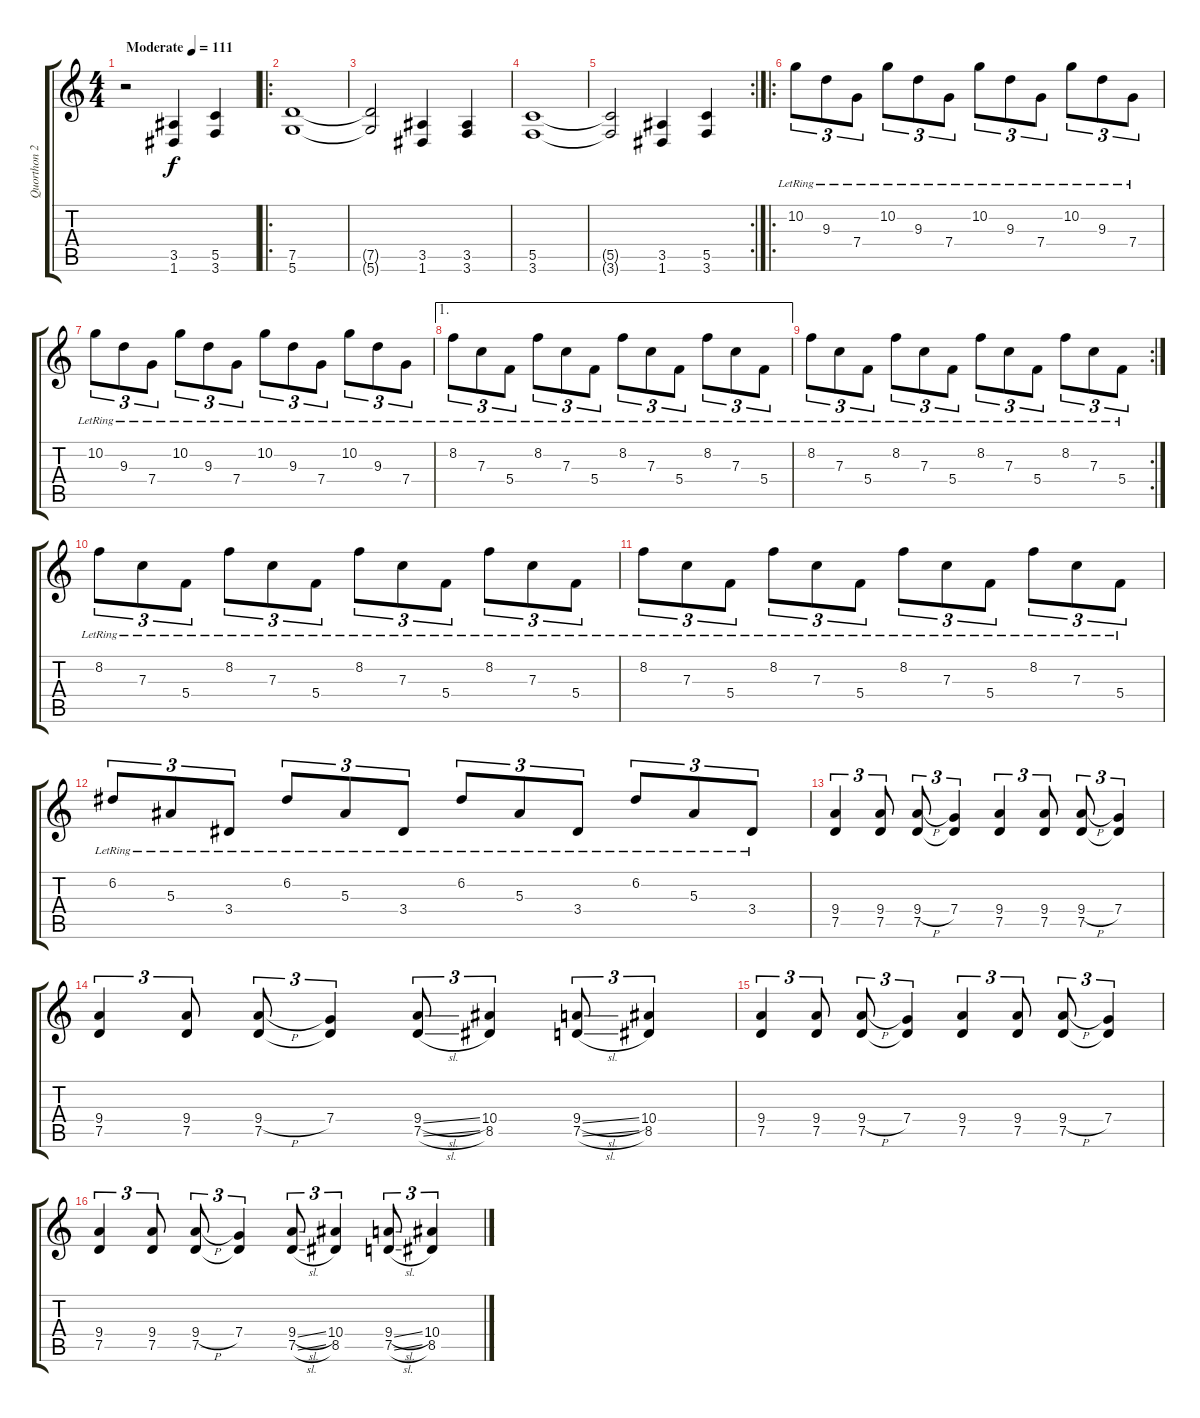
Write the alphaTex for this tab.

\track ("Quorthon 2" "Quorthon 2") {instrument distortionguitar}
\staff {score tabs}
\tuning (D4 A3 F3 C3 G2 D2) {hide}
\ts (4 4)
\tempo (111 "Moderate")
\clef g2
\ks c
r.2{dy f instrument distortionguitar} (3.5 1.6).4 (5.5 3.6).4 |
\ro
(7.5 5.6).1 |
(7.5{t} 5.6{t}).2 (3.5 1.6).4 (3.5 3.6).4 |
(5.5 3.6).1 |
\rc 2
(5.5{t} 3.6{t}).2 (3.5 1.6).4 (5.5 3.6).4 |
\ro
10.2{lr}.8{tu (3 2) instrument electricguitarclean} 9.3{lr}.8{tu (3 2)} 7.4{lr}.8{tu (3 2)} 10.2{lr}.8{tu (3 2)} 9.3{lr}.8{tu (3 2)} 7.4{lr}.8{tu (3 2)} 10.2{lr}.8{tu (3 2)} 9.3{lr}.8{tu (3 2)} 7.4{lr}.8{tu (3 2)} 10.2{lr}.8{tu (3 2)} 9.3{lr}.8{tu (3 2)} 7.4{lr}.8{tu (3 2)} |
10.2{lr}.8{tu (3 2)} 9.3{lr}.8{tu (3 2)} 7.4{lr}.8{tu (3 2)} 10.2{lr}.8{tu (3 2)} 9.3{lr}.8{tu (3 2)} 7.4{lr}.8{tu (3 2)} 10.2{lr}.8{tu (3 2)} 9.3{lr}.8{tu (3 2)} 7.4{lr}.8{tu (3 2)} 10.2{lr}.8{tu (3 2)} 9.3{lr}.8{tu (3 2)} 7.4{lr}.8{tu (3 2)} |
\ae 1
8.2{lr}.8{tu (3 2)} 7.3{lr}.8{tu (3 2)} 5.4{lr}.8{tu (3 2)} 8.2{lr}.8{tu (3 2)} 7.3{lr}.8{tu (3 2)} 5.4{lr}.8{tu (3 2)} 8.2{lr}.8{tu (3 2)} 7.3{lr}.8{tu (3 2)} 5.4{lr}.8{tu (3 2)} 8.2{lr}.8{tu (3 2)} 7.3{lr}.8{tu (3 2)} 5.4{lr}.8{tu (3 2)} |
\rc 2
8.2{lr}.8{tu (3 2)} 7.3{lr}.8{tu (3 2)} 5.4{lr}.8{tu (3 2)} 8.2{lr}.8{tu (3 2)} 7.3{lr}.8{tu (3 2)} 5.4{lr}.8{tu (3 2)} 8.2{lr}.8{tu (3 2)} 7.3{lr}.8{tu (3 2)} 5.4{lr}.8{tu (3 2)} 8.2{lr}.8{tu (3 2)} 7.3{lr}.8{tu (3 2)} 5.4{lr}.8{tu (3 2)} |
8.2{lr}.8{tu (3 2)} 7.3{lr}.8{tu (3 2)} 5.4{lr}.8{tu (3 2)} 8.2{lr}.8{tu (3 2)} 7.3{lr}.8{tu (3 2)} 5.4{lr}.8{tu (3 2)} 8.2{lr}.8{tu (3 2)} 7.3{lr}.8{tu (3 2)} 5.4{lr}.8{tu (3 2)} 8.2{lr}.8{tu (3 2)} 7.3{lr}.8{tu (3 2)} 5.4{lr}.8{tu (3 2)} |
8.2{lr}.8{tu (3 2)} 7.3{lr}.8{tu (3 2)} 5.4{lr}.8{tu (3 2)} 8.2{lr}.8{tu (3 2)} 7.3{lr}.8{tu (3 2)} 5.4{lr}.8{tu (3 2)} 8.2{lr}.8{tu (3 2)} 7.3{lr}.8{tu (3 2)} 5.4{lr}.8{tu (3 2)} 8.2{lr}.8{tu (3 2)} 7.3{lr}.8{tu (3 2)} 5.4{lr}.8{tu (3 2)} |
6.2{lr}.8{tu (3 2)} 5.3{lr}.8{tu (3 2)} 3.4{lr}.8{tu (3 2)} 6.2{lr}.8{tu (3 2)} 5.3{lr}.8{tu (3 2)} 3.4{lr}.8{tu (3 2)} 6.2{lr}.8{tu (3 2)} 5.3{lr}.8{tu (3 2)} 3.4{lr}.8{tu (3 2)} 6.2{lr}.8{tu (3 2)} 5.3{lr}.8{tu (3 2)} 3.4{lr}.8{tu (3 2)} |
(9.4 7.5).4{tu (3 2) instrument distortionguitar} (9.4 7.5).8{tu (3 2)} (9.4{h} 7.5).8{tu (3 2)} (7.4 7.5{t}).4{tu (3 2)} (9.4 7.5).4{tu (3 2)} (9.4 7.5).8{tu (3 2)} (9.4{h} 7.5).8{tu (3 2)} (7.4 7.5{t}).4{tu (3 2)} |
(9.4 7.5).4{tu (3 2)} (9.4 7.5).8{tu (3 2)} (9.4{h} 7.5).8{tu (3 2)} (7.4 7.5{t}).4{tu (3 2)} (9.4{sl} 7.5{sl}).8{tu (3 2)} (10.4 8.5).4{tu (3 2)} (9.4{sl} 7.5{sl}).8{tu (3 2)} (10.4 8.5).4{tu (3 2)} |
(9.4 7.5).4{tu (3 2)} (9.4 7.5).8{tu (3 2)} (9.4{h} 7.5).8{tu (3 2)} (7.4 7.5{t}).4{tu (3 2)} (9.4 7.5).4{tu (3 2)} (9.4 7.5).8{tu (3 2)} (9.4{h} 7.5).8{tu (3 2)} (7.4 7.5{t}).4{tu (3 2)} |
(9.4 7.5).4{tu (3 2)} (9.4 7.5).8{tu (3 2)} (9.4{h} 7.5).8{tu (3 2)} (7.4 7.5{t}).4{tu (3 2)} (9.4{sl} 7.5{sl}).8{tu (3 2)} (10.4 8.5).4{tu (3 2)} (9.4{sl} 7.5{sl}).8{tu (3 2)} (10.4 8.5).4{tu (3 2)}
